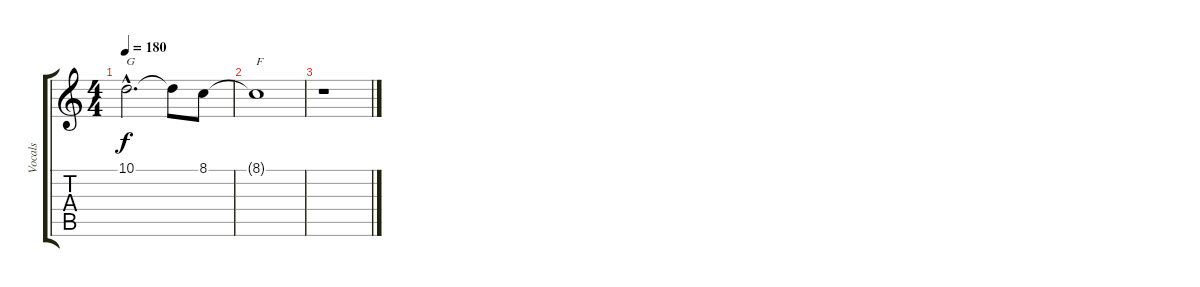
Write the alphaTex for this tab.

\track ("Vocals" "Vocals") {instrument trumpet}
\staff {score tabs}
\tuning (E4 B3 G3 D3 A2 E2) {hide}
\ts (4 4)
\tempo 180
\clef g2
\ks c
10.1{hac t}.2{d txt "G" dy f} 10.1{t}.8 8.1.8 |
8.1{t}.1{txt "F"} |
r.1
